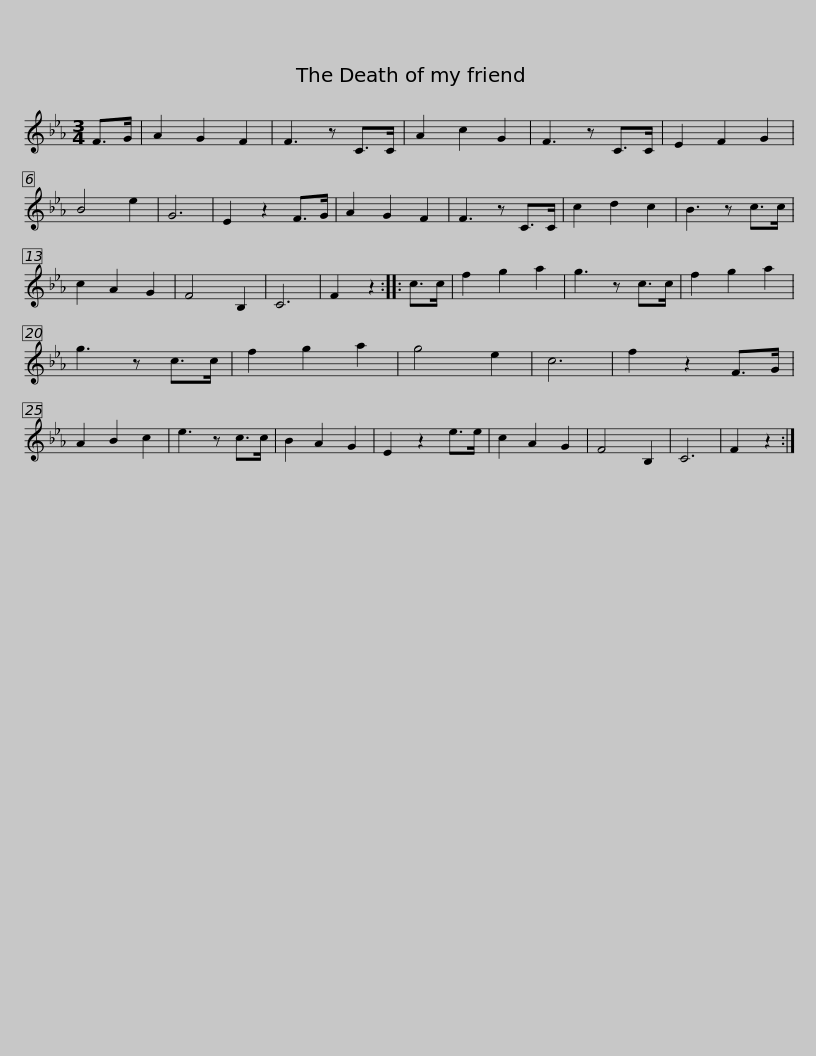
X:1
L:1/8
M:3/4
I:linebreak $
K:Cmin
V:1 treble
V:1
 F>G | A2 G2 F2 | F3 z C>C | A2 c2 G2 | F3 z C>C | %5
 E2 F2 G2 | B4 e2 | G6 | E2 z2 F>G | A2 G2 F2 | %10
 F3 z C>C | c2 d2 c2 |$ B3 z c>c | c2 A2 G2 | F4 B,2 | %15
 C6 | F2 z2 :: c>c | f2 g2 a2 | g3 z c>c | %20
 f2 g2 a2 | g3 z c>c | f2 g2 a2 | g4 e2 |$ c6 | %25
 f2 z2 F>G | A2 B2 c2 | e3 z c>c | B2 A2 G2 | E2 z2 e>e | %30
 c2 A2 G2 | F4 B,2 | C6 | F2 z2 :| %34
